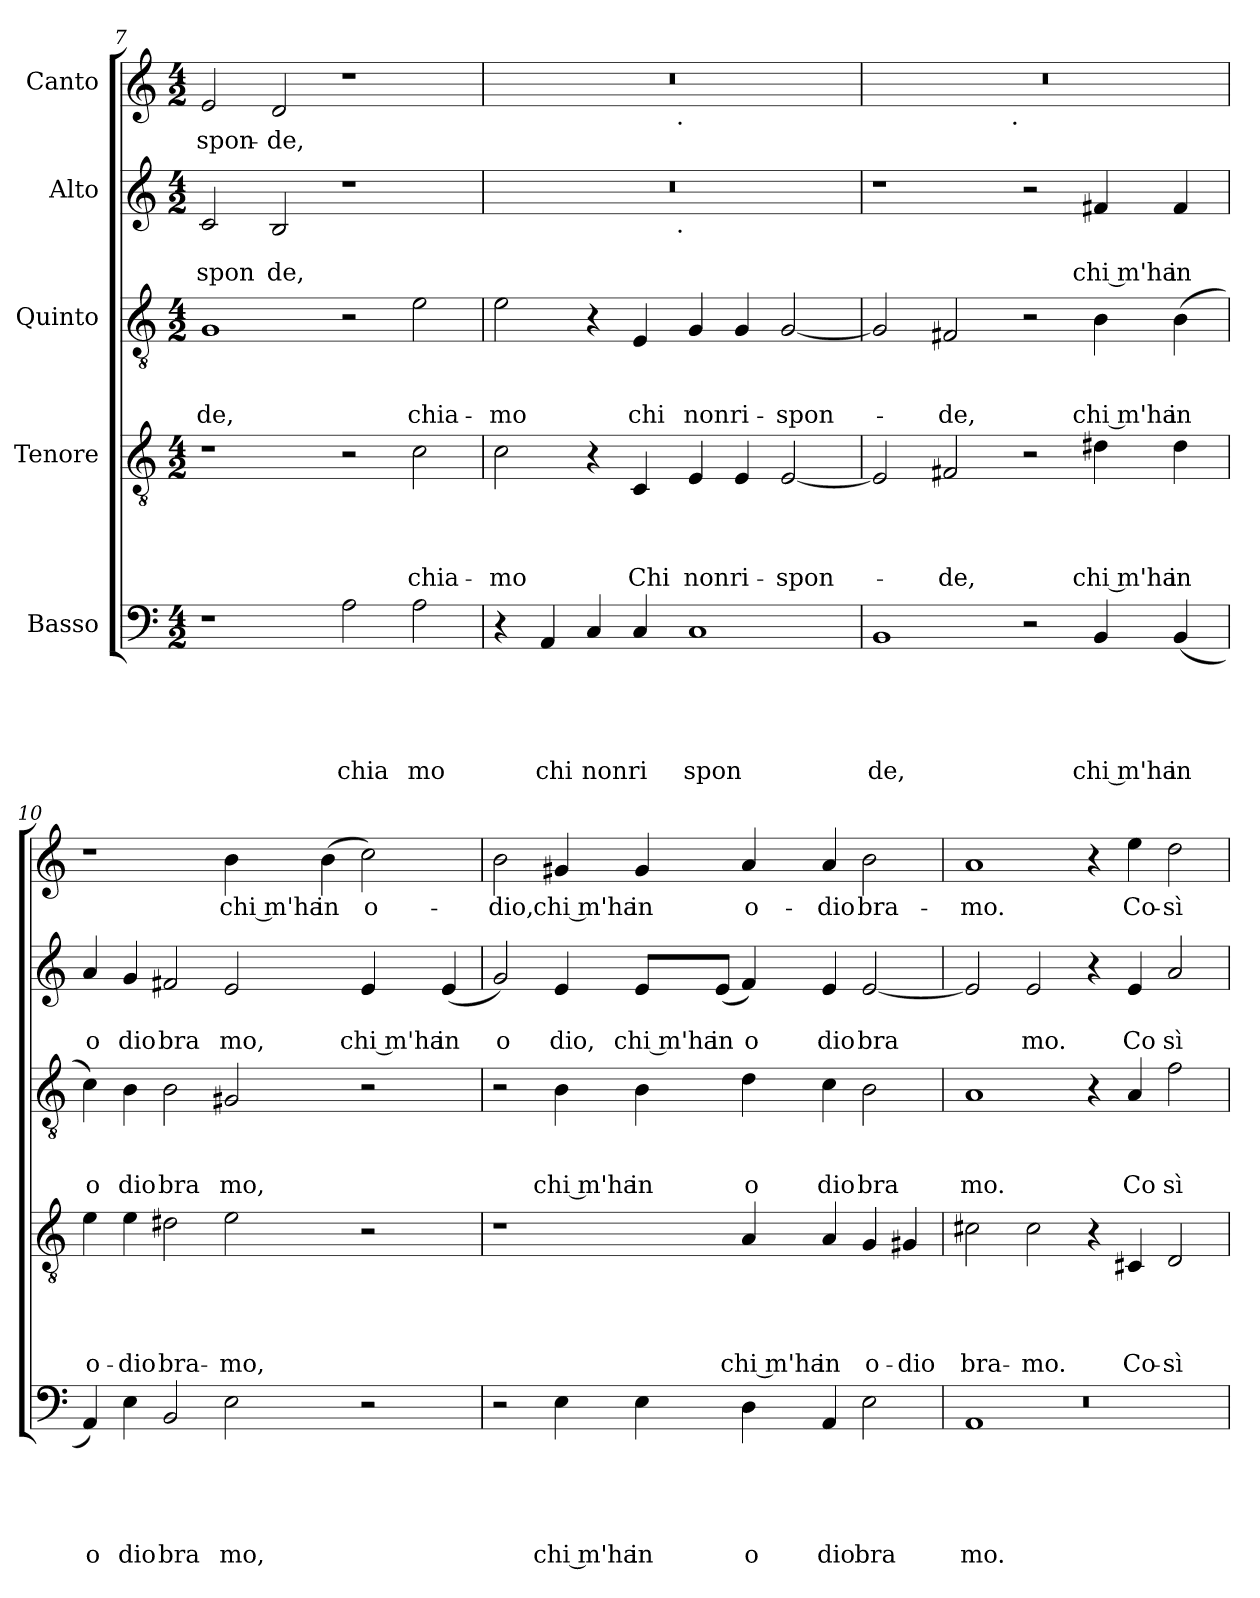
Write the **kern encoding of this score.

**kern	**text	**text	**text	**text	**text	**kern	**text	**text	**text	**text	**kern	**text	**text	**text	**kern	**text	**text	**kern	**text
*part5	*part5	*part5	*part5	*part5	*part5	*part4	*part4	*part4	*part4	*part4	*part3	*part3	*part3	*part3	*part2	*part2	*part2	*part1	*part1
*staff5	*staff5	*staff5	*staff5	*staff5	*staff5	*staff4	*staff4	*staff4	*staff4	*staff4	*staff3	*staff3	*staff3	*staff3	*staff2	*staff2	*staff2	*staff1	*staff1
*I"Basso	*	*	*	*	*	*I"Tenore	*	*	*	*	*I"Quinto	*	*	*	*I"Alto	*	*	*I"Canto	*
*clefF4	*	*	*	*	*	*clefGv2	*	*	*	*	*clefGv2	*	*	*	*clefG2	*	*	*clefG2	*
*k[]	*	*	*	*	*	*k[]	*	*	*	*	*k[]	*	*	*	*k[]	*	*	*k[]	*
*C:	*	*	*	*	*	*C:	*	*	*	*	*C:	*	*	*	*C:	*	*	*C:	*
*M4/2	*	*	*	*	*	*M4/2	*	*	*	*	*M4/2	*	*	*	*M4/2	*	*	*M4/2	*
=7	=7	=7	=7	=7	=7	=7	=7	=7	=7	=7	=7	=7	=7	=7	=7	=7	=7	=7	=7
!	!	!	!	!	!	!	!	!	!	!	!	!	!	!LO:LY:b	!	!	!LO:LY:b	!	!LO:LY:b
1r	.	.	.	.	.	1r	.	.	.	.	1G	.	.	-de,	2c/	.	spon	2e/	-spon-
!	!	!	!	!	!	!	!	!	!	!	!	!	!	!	!	!	!LO:LY:b	!	!LO:LY:b
.	.	.	.	.	.	.	.	.	.	.	.	.	.	.	2B/	.	de,	2d/	-de,
!	!	!	!	!	!LO:LY:b	!	!	!	!	!	!	!	!	!	!	!	!	!	!
2A\	.	.	.	.	chia	2r	.	.	.	.	2r	.	.	.	1r	.	.	1r	.
!	!	!	!	!	!LO:LY:b	!	!	!	!	!LO:LY:b	!	!	!	!LO:LY:b	!	!	!	!	!
2A\	.	.	.	.	mo	2c\	.	.	.	chia-	2e\	.	.	chia-	.	.	.	.	.
=8	=8	=8	=8	=8	=8	=8	=8	=8	=8	=8	=8	=8	=8	=8	=8	=8	=8	=8	=8
!	!	!	!	!	!	!	!	!	!	!LO:LY:b	!	!	!	!LO:LY:b	!	!	!	!	!
*	*	*	*	*	*	*	*	*	*	*	*	*	*	*	*^	*	*	*^	*
4r	.	.	.	.	.	2c\	.	.	.	-mo	2e\	.	.	-mo	0r	2ryy	.	.	0r	2ryy	.
!	!	!	!	!	!LO:LY:b	!	!	!	!	!	!	!	!	!	!	!	!	!	!	!	!
4AA/	.	.	.	.	chi	.	.	.	.	.	.	.	.	.	.	.	.	.	.	.	.
!	!	!	!	!	!LO:LY:b	!	!	!	!	!	!	!	!	!	!	!	!	!	!	!	!
4C/	.	.	.	.	non	4r	.	.	.	.	4r	.	.	.	.	4...ryy	.	.	.	4...ryy	.
!	!	!	!	!	!LO:LY:b	!	!	!	!	!LO:LY:b	!	!	!	!LO:LY:b	!	!	!	!	!	!	!
4C/	.	.	.	.	ri	4C/	.	.	.	Chi	4E/	.	.	chi	.	.	.	.	.	.	.
!	!	!	!	!	!	!	!	!	!	!	!	!	!	!	!	!	!	!	!	!LO:TX:b:t=.	!
!	!	!	!	!	!	!	!	!	!	!	!	!	!	!	!	!LO:TX:b:t=.	!	!	!	!	!
.	.	.	.	.	.	.	.	.	.	.	.	.	.	.	.	1ryy	.	.	.	1ryy	.
!	!	!	!	!	!LO:LY:b	!	!	!	!	!LO:LY:b	!	!	!	!LO:LY:b	!	!	!	!	!	!	!
1C	.	.	.	.	spon	4E/	.	.	.	non	4G/	.	.	non	.	.	.	.	.	.	.
!	!	!	!	!	!	!	!	!	!	!LO:LY:b	!	!	!	!LO:LY:b	!	!	!	!	!	!	!
.	.	.	.	.	.	4E/	.	.	.	ri-	4G/	.	.	ri-	.	.	.	.	.	.	.
!	!	!	!	!	!	!	!	!	!	!LO:LY:b	!	!	!	!LO:LY:b	!	!	!	!	!	!	!
.	.	.	.	.	.	[<2E/	.	.	.	-spon-	[<2G/	.	.	-spon-	.	.	.	.	.	.	.
.	.	.	.	.	.	.	.	.	.	.	.	.	.	.	.	32ryy	.	.	.	32ryy	.
!!LO:LB:g=z	!!
=9	=9	=9	=9	=9	=9	=9	=9	=9	=9	=9	=9	=9	=9	=9	=9	=9	=9	=9	=9	=9	=9
!	!	!	!	!	!LO:LY:b	!	!	!	!	!	!	!	!	!	!	!	!	!	!	!	!
*	*	*	*	*	*	*	*	*	*	*	*	*	*	*	*v	*v	*	*	*	*	*
1BB	.	.	.	.	de,	2E/]	.	.	.	.	2G/]	.	.	.	1r	.	.	0r	2ryy	.
!	!	!	!	!	!	!	!	!	!	!LO:LY:b	!	!	!	!LO:LY:b	!	!	!	!	!	!
.	.	.	.	.	.	2F#X/	.	.	.	-de,	2F#X/	.	.	-de,	.	.	.	.	4...ryy	.
!	!	!	!	!	!	!	!	!	!	!	!	!	!	!	!	!	!	!	!LO:TX:b:t=.	!
.	.	.	.	.	.	.	.	.	.	.	.	.	.	.	.	.	.	.	1ryy	.
2r	.	.	.	.	.	2r	.	.	.	.	2r	.	.	.	2r	.	.	.	.	.
!	!	!	!	!	!LO:LY:b	!	!	!	!	!LO:LY:b	!	!	!	!LO:LY:b	!	!	!LO:LY:b	!	!	!
4BB/	.	.	.	.	chi m'ha	4d#X\	.	.	.	chi m'ha	4B\	.	.	chi m'ha	4f#X/	.	chi m'ha	.	.	.
!	!	!	!	!	!LO:LY:b	!	!	!	!	!LO:LY:b	!	!	!	!LO:LY:b	!	!	!LO:LY:b	!	!	!
(<4BB/	.	.	.	.	in	4d#\	.	.	.	in	(<4B\	.	.	in	4f#/	.	in	.	.	.
.	.	.	.	.	.	.	.	.	.	.	.	.	.	.	.	.	.	.	32ryy	.
=10	=10	=10	=10	=10	=10	=10	=10	=10	=10	=10	=10	=10	=10	=10	=10	=10	=10	=10	=10	=10
!	!	!	!	!	!LO:LY:b	!	!	!	!	!LO:LY:b	!	!	!	!LO:LY:b	!	!	!LO:LY:b	!	!	!
*	*	*	*	*	*	*	*	*	*	*	*	*	*	*	*	*	*	*v	*v	*
4AA/)	.	.	.	.	o	4e\	.	.	.	o-	4c\)	.	.	o	4a/	.	o	1r	.
!	!	!	!	!	!LO:LY:b	!	!	!	!	!LO:LY:b	!	!	!	!LO:LY:b	!	!	!LO:LY:b	!	!
4E\	.	.	.	.	dio	4e\	.	.	.	-dio	4B\	.	.	dio	4g/	.	dio	.	.
!	!	!	!	!	!LO:LY:b	!	!	!	!	!LO:LY:b	!	!	!	!LO:LY:b	!	!	!LO:LY:b	!	!
2BB/	.	.	.	.	bra	2d#X\	.	.	.	bra-	2B\	.	.	bra	2f#X/	.	bra	.	.
!	!	!	!	!	!LO:LY:b	!	!	!	!	!LO:LY:b	!	!	!	!LO:LY:b	!	!	!LO:LY:b	!	!LO:LY:b
2E\	.	.	.	.	mo,	2e\	.	.	.	-mo,	2G#X/	.	.	mo,	2e/	.	mo,	4b\	chi m'ha
!	!	!	!	!	!	!	!	!	!	!	!	!	!	!	!	!	!	!	!LO:LY:b
.	.	.	.	.	.	.	.	.	.	.	.	.	.	.	.	.	.	(<4b\	in
!	!	!	!	!	!	!	!	!	!	!	!	!	!	!	!	!	!LO:LY:b	!	!LO:LY:b
2r	.	.	.	.	.	2r	.	.	.	.	2r	.	.	.	4e/	.	chi m'ha	2cc\)	o-
!	!	!	!	!	!	!	!	!	!	!	!	!	!	!	!	!	!LO:LY:b	!	!
.	.	.	.	.	.	.	.	.	.	.	.	.	.	.	(<4e/	.	in	.	.
=11	=11	=11	=11	=11	=11	=11	=11	=11	=11	=11	=11	=11	=11	=11	=11	=11	=11	=11	=11
!	!	!	!	!	!	!	!	!	!	!	!	!	!	!	!	!	!LO:LY:b	!	!LO:LY:b
2r	.	.	.	.	.	1r	.	.	.	.	2r	.	.	.	2g/)	.	o	2b\	-dio,
!	!	!	!	!	!LO:LY:b	!	!	!	!	!	!	!	!	!LO:LY:b	!	!	!LO:LY:b	!	!LO:LY:b
4E\	.	.	.	.	chi m'ha	.	.	.	.	.	4B\	.	.	chi m'ha	4e/	.	dio,	4g#X/	chi m'ha
!	!	!	!	!	!LO:LY:b	!	!	!	!	!	!	!	!	!LO:LY:b	!	!	!LO:LY:b	!	!LO:LY:b
4E\	.	.	.	.	in	.	.	.	.	.	4B\	.	.	in	8e/L	.	chi m'ha	4g#/	in
!	!	!	!	!	!	!	!	!	!	!	!	!	!	!	!	!	!LO:LY:b	!	!
.	.	.	.	.	.	.	.	.	.	.	.	.	.	.	(<8e/J	.	in	.	.
!	!	!	!	!	!LO:LY:b	!	!	!	!	!LO:LY:b	!	!	!	!LO:LY:b	!	!	!LO:LY:b	!	!LO:LY:b
4D\	.	.	.	.	o	4A/	.	.	.	chi m'ha	4d\	.	.	o	4f/)	.	o	4a/	o-
!	!	!	!	!	!LO:LY:b	!	!	!	!	!LO:LY:b	!	!	!	!LO:LY:b	!	!	!LO:LY:b	!	!LO:LY:b
4AA/	.	.	.	.	dio	4A/	.	.	.	in	4c\	.	.	dio	4e/	.	dio	4a/	-dio
!	!	!	!	!	!LO:LY:b	!	!	!	!	!LO:LY:b	!	!	!	!LO:LY:b	!	!	!LO:LY:b	!	!LO:LY:b
2E\	.	.	.	.	bra	4G/	.	.	.	o-	2B\	.	.	bra	[<2e/	.	bra	2b\	bra-
!	!	!	!	!	!	!	!	!	!	!LO:LY:b	!	!	!	!	!	!	!	!	!
.	.	.	.	.	.	4G#X/	.	.	.	-dio	.	.	.	.	.	.	.	.	.
=12	=12	=12	=12	=12	=12	=12	=12	=12	=12	=12	=12	=12	=12	=12	=12	=12	=12	=12	=12
*^	*	*	*	*	*	*	*	*	*	*	*	*	*	*	*	*	*	*	*
*	*^	*	*	*	*	*	*	*	*	*	*	*	*	*	*	*	*	*	*	*
!	!	!LO:N:vis=1	!	!	!	!	!LO:LY:b	!	!	!	!	!LO:LY:b	!	!	!	!LO:LY:b	!	!	!	!	!LO:LY:b
0ryy	1AA	0r	.	.	.	.	mo.	2c#X\	.	.	.	bra-	1A	.	.	mo.	2e/]	.	.	1a	-mo.
!	!	!	!	!	!	!	!	!	!	!	!	!LO:LY:b	!	!	!	!	!	!	!LO:LY:b	!	!
.	.	.	.	.	.	.	.	2c#\	.	.	.	-mo.	.	.	.	.	2e/	.	mo.	.	.
.	1ryy	.	.	.	.	.	.	4r	.	.	.	.	4r	.	.	.	4r	.	.	4r	.
!	!	!	!	!	!	!	!	!	!	!	!	!LO:LY:b	!	!	!	!LO:LY:b	!	!	!LO:LY:b	!	!LO:LY:b
.	.	.	.	.	.	.	.	4C#X/	.	.	.	Co-	4A/	.	.	Co	4e/	.	Co	4ee\	Co-
!	!	!	!	!	!	!	!	!	!	!	!	!LO:LY:b	!	!	!	!LO:LY:b	!	!	!LO:LY:b	!	!LO:LY:b
.	.	.	.	.	.	.	.	2D/	.	.	.	-sì	2f\	.	.	sì	2a/	.	sì	2dd\	-sì
*v	*v	*v	*	*	*	*	*	*	*	*	*	*	*	*	*	*	*	*	*	*	*
=	=	=	=	=	=	=	=	=	=	=	=	=	=	=	=	=	=	=	=
*-	*-	*-	*-	*-	*-	*-	*-	*-	*-	*-	*-	*-	*-	*-	*-	*-	*-	*-	*-
